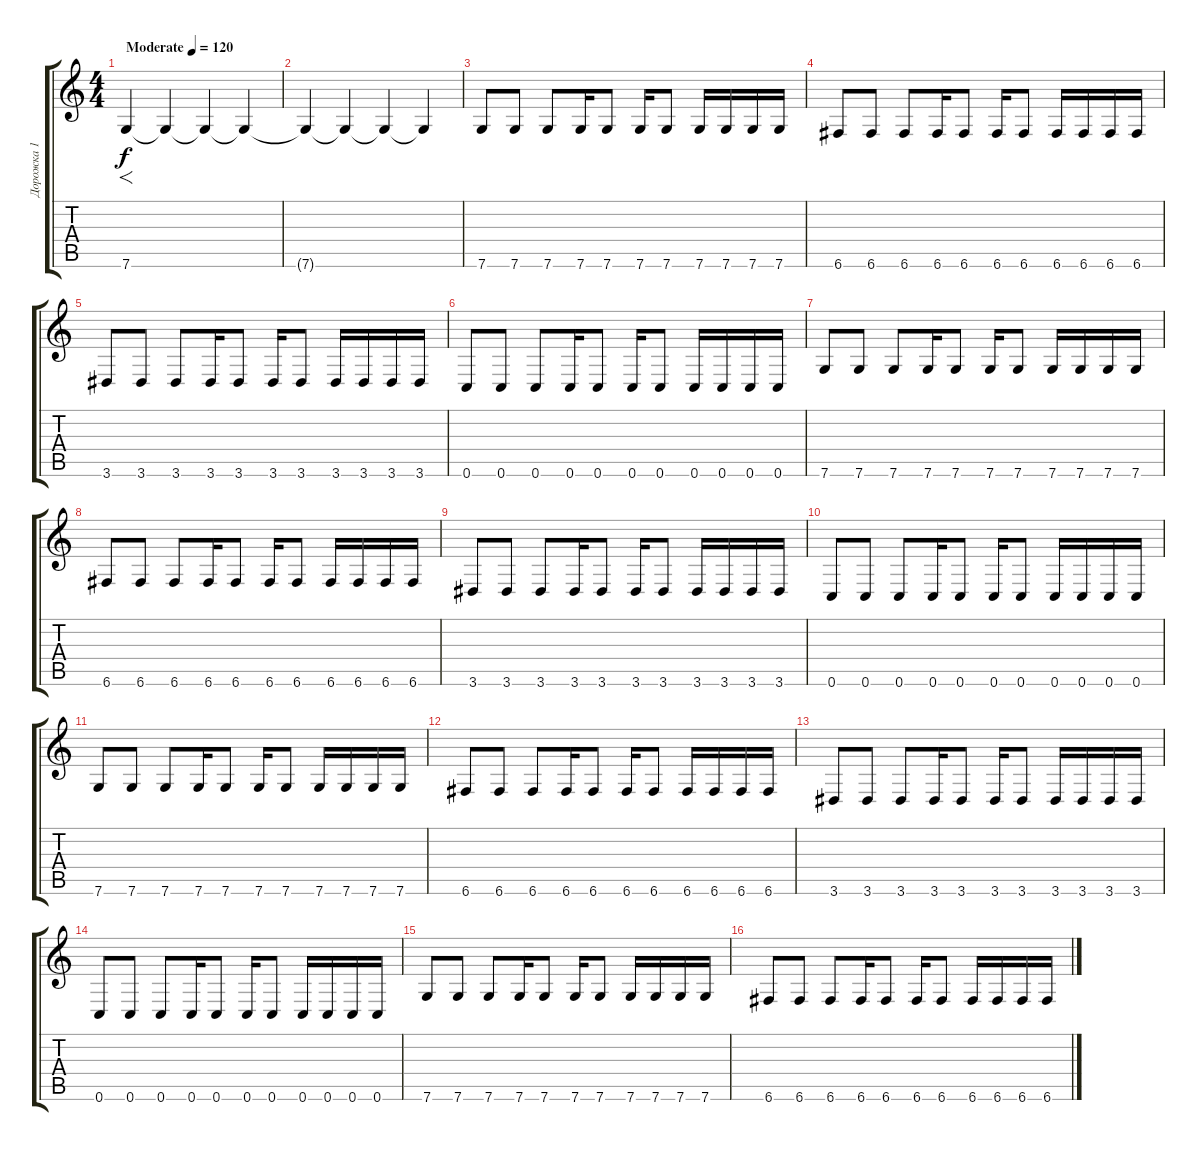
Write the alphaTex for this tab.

\track ("Дорожка 1" "Дорожка 1") {instrument distortionguitar}
\staff {score tabs}
\tuning (D4 A3 F3 C3 G2 C2) {hide}
\ts (4 4)
\tempo (120 "Moderate")
\clef g2
\ks c
7.6.4{f dy f instrument distortionguitar} 7.6{t}.4 7.6{t}.4 7.6{t}.4 |
7.6{t}.4 7.6{t}.4 7.6{t}.4 7.6{t}.4 |
7.6.8 7.6.8 7.6.8 7.6.16 7.6.8 7.6.16 7.6.8 7.6.16 7.6.16 7.6.16 7.6.16 |
6.6.8 6.6.8 6.6.8 6.6.16 6.6.8 6.6.16 6.6.8 6.6.16 6.6.16 6.6.16 6.6.16 |
3.6.8 3.6.8 3.6.8 3.6.16 3.6.8 3.6.16 3.6.8 3.6.16 3.6.16 3.6.16 3.6.16 |
0.6.8 0.6.8 0.6.8 0.6.16 0.6.8 0.6.16 0.6.8 0.6.16 0.6.16 0.6.16 0.6.16 |
7.6.8 7.6.8 7.6.8 7.6.16 7.6.8 7.6.16 7.6.8 7.6.16 7.6.16 7.6.16 7.6.16 |
6.6.8 6.6.8 6.6.8 6.6.16 6.6.8 6.6.16 6.6.8 6.6.16 6.6.16 6.6.16 6.6.16 |
3.6.8 3.6.8 3.6.8 3.6.16 3.6.8 3.6.16 3.6.8 3.6.16 3.6.16 3.6.16 3.6.16 |
0.6.8 0.6.8 0.6.8 0.6.16 0.6.8 0.6.16 0.6.8 0.6.16 0.6.16 0.6.16 0.6.16 |
7.6.8 7.6.8 7.6.8 7.6.16 7.6.8 7.6.16 7.6.8 7.6.16 7.6.16 7.6.16 7.6.16 |
6.6.8 6.6.8 6.6.8 6.6.16 6.6.8 6.6.16 6.6.8 6.6.16 6.6.16 6.6.16 6.6.16 |
3.6.8 3.6.8 3.6.8 3.6.16 3.6.8 3.6.16 3.6.8 3.6.16 3.6.16 3.6.16 3.6.16 |
0.6.8 0.6.8 0.6.8 0.6.16 0.6.8 0.6.16 0.6.8 0.6.16 0.6.16 0.6.16 0.6.16 |
7.6.8 7.6.8 7.6.8 7.6.16 7.6.8 7.6.16 7.6.8 7.6.16 7.6.16 7.6.16 7.6.16 |
6.6.8 6.6.8 6.6.8 6.6.16 6.6.8 6.6.16 6.6.8 6.6.16 6.6.16 6.6.16 6.6.16
